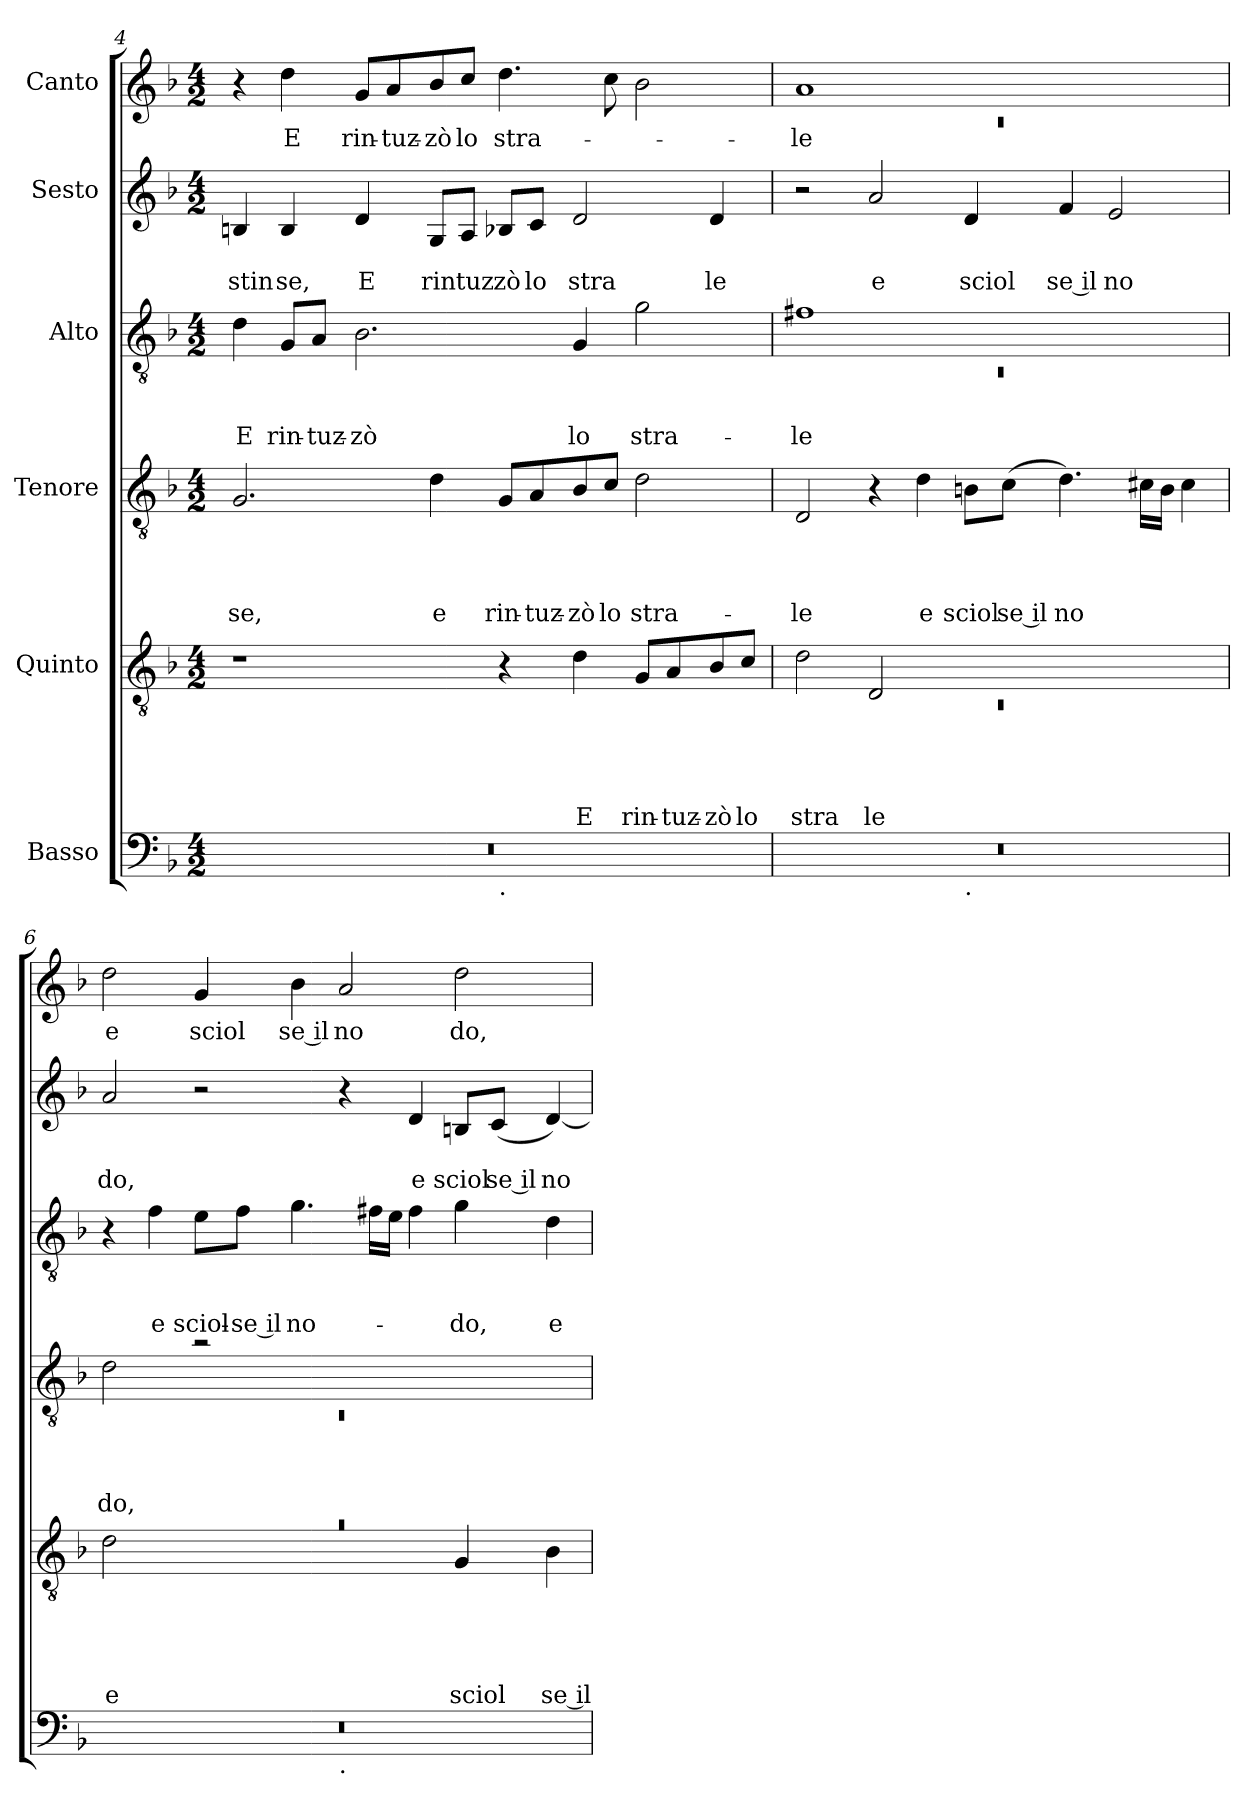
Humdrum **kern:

**kern	**kern	**text	**text	**text	**text	**text	**kern	**text	**text	**text	**text	**kern	**text	**text	**text	**kern	**text	**text	**kern	**text
*part6	*part5	*part5	*part5	*part5	*part5	*part5	*part4	*part4	*part4	*part4	*part4	*part3	*part3	*part3	*part3	*part2	*part2	*part2	*part1	*part1
*staff6	*staff5	*staff5	*staff5	*staff5	*staff5	*staff5	*staff4	*staff4	*staff4	*staff4	*staff4	*staff3	*staff3	*staff3	*staff3	*staff2	*staff2	*staff2	*staff1	*staff1
*I"Basso	*I"Quinto	*	*	*	*	*	*I"Tenore	*	*	*	*	*I"Alto	*	*	*	*I"Sesto	*	*	*I"Canto	*
*clefF4	*clefGv2	*	*	*	*	*	*clefGv2	*	*	*	*	*clefGv2	*	*	*	*clefG2	*	*	*clefG2	*
*ITrd-3c-5	*	*	*	*	*	*	*ITrd-3c-5	*	*	*	*	*ITrd-3c-5	*	*	*	*ITrd-3c-5	*	*	*	*
*k[b-e-]	*k[b-]	*	*	*	*	*	*k[b-e-]	*	*	*	*	*k[b-e-]	*	*	*	*k[b-e-]	*	*	*k[b-]	*
*B-:	*F:	*	*	*	*	*	*B-:	*	*	*	*	*B-:	*	*	*	*B-:	*	*	*F:	*
*M4/2	*M4/2	*	*	*	*	*	*M4/2	*	*	*	*	*M4/2	*	*	*	*M4/2	*	*	*M4/2	*
=4	=4	=4	=4	=4	=4	=4	=4	=4	=4	=4	=4	=4	=4	=4	=4	=4	=4	=4	=4	=4
!	!	!	!	!	!	!	!	!	!	!	!LO:LY:b	!	!	!	!LO:LY:b	!	!	!LO:LY:b	!	!
*^	*	*	*	*	*	*	*	*	*	*	*	*	*	*	*	*	*	*	*	*
0r	1ryy	1r	.	.	.	.	.	2.c/	.	.	.	-se,	4g\	.	.	E	4en/	.	stin	4r	.
!	!	!	!	!	!	!	!	!	!	!	!	!	!	!	!	!LO:LY:b	!	!	!LO:LY:b	!	!LO:LY:b
.	.	.	.	.	.	.	.	.	.	.	.	.	8c/L	.	.	rin-	4e/	.	se,	4dd\	E
!	!	!	!	!	!	!	!	!	!	!	!	!	!	!	!	!LO:LY:b	!	!	!	!	!
.	.	.	.	.	.	.	.	.	.	.	.	.	8d/J	.	.	-tuz-	.	.	.	.	.
!	!	!	!	!	!	!	!	!	!	!	!	!	!	!	!	!LO:LY:b	!	!	!LO:LY:b	!	!LO:LY:b
.	.	.	.	.	.	.	.	.	.	.	.	.	2.e-\	.	.	-zò	4g/	.	E	8g/L	rin-
!	!	!	!	!	!	!	!	!	!	!	!	!	!	!	!	!	!	!	!	!	!LO:LY:b
.	.	.	.	.	.	.	.	.	.	.	.	.	.	.	.	.	.	.	.	8a/	-tuz-
!	!	!	!	!	!	!	!	!	!	!	!	!LO:LY:b	!	!	!	!	!	!	!LO:LY:b	!	!LO:LY:b
.	.	.	.	.	.	.	.	4g\	.	.	.	e	.	.	.	.	8c/L	.	rin	8b-/	-zò
!	!	!	!	!	!	!	!	!	!	!	!	!	!	!	!	!	!	!	!LO:LY:b	!	!LO:LY:b
.	.	.	.	.	.	.	.	.	.	.	.	.	.	.	.	.	8d/J	.	tuz	8cc/J	lo
!	!LO:TX:b:t=.	!	!	!	!	!	!	!	!	!	!	!	!	!	!	!	!	!	!	!	!
!	!	!	!	!	!	!	!	!	!	!	!	!LO:LY:b	!	!	!	!	!	!	!LO:LY:b	!	!LO:LY:b
.	1ryy	4r	.	.	.	.	.	8c/L	.	.	.	rin-	.	.	.	.	8e-X/L	.	zò	4.dd\	stra-
!	!	!	!	!	!	!	!	!	!	!	!	!LO:LY:b	!	!	!	!	!	!	!LO:LY:b	!	!
.	.	.	.	.	.	.	.	8d/	.	.	.	-tuz-	.	.	.	.	8f/J	.	lo	.	.
!	!	!	!	!	!	!	!LO:LY:b	!	!	!	!	!LO:LY:b	!	!	!	!LO:LY:b	!	!	!LO:LY:b	!	!
.	.	4d\	.	.	.	.	E	8e-/	.	.	.	-zò	4c/	.	.	lo	2g/	.	stra	.	.
!	!	!	!	!	!	!	!	!	!	!	!	!LO:LY:b	!	!	!	!	!	!	!	!	!
.	.	.	.	.	.	.	.	8f/J	.	.	.	lo	.	.	.	.	.	.	.	8cc\	.
!	!	!	!	!	!	!	!LO:LY:b	!	!	!	!	!LO:LY:b	!	!	!	!LO:LY:b	!	!	!	!	!
.	.	8G/L	.	.	.	.	rin-	2g\	.	.	.	stra-	2cc\	.	.	stra-	.	.	.	2b-\	.
!	!	!	!	!	!	!	!LO:LY:b	!	!	!	!	!	!	!	!	!	!	!	!	!	!
.	.	8A/	.	.	.	.	-tuz-	.	.	.	.	.	.	.	.	.	.	.	.	.	.
!	!	!	!	!	!	!	!LO:LY:b	!	!	!	!	!	!	!	!	!	!	!	!LO:LY:b	!	!
.	.	8B-/	.	.	.	.	-zò	.	.	.	.	.	.	.	.	.	4g/	.	le	.	.
!	!	!	!	!	!	!	!LO:LY:b	!	!	!	!	!	!	!	!	!	!	!	!	!	!
.	.	8c/J	.	.	.	.	lo	.	.	.	.	.	.	.	.	.	.	.	.	.	.
!!LO:PB:g=z
=5	=5	=5	=5	=5	=5	=5	=5	=5	=5	=5	=5	=5	=5	=5	=5	=5	=5	=5	=5	=5	=5
*	*	*^	*	*	*	*	*	*	*	*	*	*	*^	*	*	*	*	*	*	*^	*
!	!	!	!LO:N:vis=1	!	!	!	!	!LO:LY:b	!	!	!	!	!LO:LY:b	!	!LO:N:vis=1	!	!	!LO:LY:b	!	!	!	!	!LO:N:vis=1	!LO:LY:b
0r	1ryy	2d\	0rC	.	.	.	.	stra	2G/	.	.	.	-le	1bn	0rC	.	.	-le	2r	.	.	1a	0rc	-le
!	!	!	!	!	!	!	!	!LO:LY:b	!	!	!	!	!	!	!	!	!	!	!	!	!LO:LY:b	!	!	!
.	.	2D/	.	.	.	.	.	le	4r	.	.	.	.	.	.	.	.	.	2dd/	.	e	.	.	.
!	!	!	!	!	!	!	!	!	!	!	!	!	!LO:LY:b	!	!	!	!	!	!	!	!	!	!	!
.	.	.	.	.	.	.	.	.	4g\	.	.	.	e	.	.	.	.	.	.	.	.	.	.	.
!	!LO:TX:b:t=.	!	!	!	!	!	!	!	!	!	!	!	!	!	!	!	!	!	!	!	!	!	!	!
!	!	!	!	!	!	!	!	!	!	!	!	!	!LO:LY:b	!	!	!	!	!	!	!	!LO:LY:b	!	!	!
.	1ryy	1ryy	.	.	.	.	.	.	8en\L	.	.	.	sciol	1ryy	.	.	.	.	4g/	.	sciol	1ryy	.	.
!	!	!	!	!	!	!	!	!	!	!	!	!	!LO:LY:b:rj	!	!	!	!	!	!	!	!	!	!	!
.	.	.	.	.	.	.	.	.	(<8f\J	.	.	.	se il	.	.	.	.	.	.	.	.	.	.	.
!	!	!	!	!	!	!	!	!	!	!	!	!	!LO:LY:b	!	!	!	!	!	!	!	!LO:LY:b:rj	!	!	!
.	.	.	.	.	.	.	.	.	4.g\)	.	.	.	no	.	.	.	.	.	4b-/	.	se il	.	.	.
!	!	!	!	!	!	!	!	!	!	!	!	!	!	!	!	!	!	!	!	!	!LO:LY:b	!	!	!
.	.	.	.	.	.	.	.	.	.	.	.	.	.	.	.	.	.	.	2a/	.	no	.	.	.
.	.	.	.	.	.	.	.	.	16f#X\LL	.	.	.	.	.	.	.	.	.	.	.	.	.	.	.
.	.	.	.	.	.	.	.	.	16e\JJ	.	.	.	.	.	.	.	.	.	.	.	.	.	.	.
.	.	.	.	.	.	.	.	.	4f#\	.	.	.	.	.	.	.	.	.	.	.	.	.	.	.
*	*	*	*	*	*	*	*	*	*	*	*	*	*	*v	*v	*	*	*	*	*	*	*v	*v	*
=6	=6	=6	=6	=6	=6	=6	=6	=6	=6	=6	=6	=6	=6	=6	=6	=6	=6	=6	=6	=6	=6	=6
*	*	*	*	*	*	*	*	*	*^	*	*	*	*	*	*	*	*	*	*	*	*	*
!	!	!LO:N:vis=1	!	!	!	!	!	!LO:LY:b	!	!LO:N:vis=1	!	!	!	!LO:LY:b	!	!	!	!	!	!	!LO:LY:b	!	!LO:LY:b
0r	1ryy	0ra	2d\	.	.	.	.	e	2g\	0rC	.	.	.	do,	4r	.	.	.	2dd/	.	do,	2dd\	e
!	!	!	!	!	!	!	!	!	!	!	!	!	!	!	!	!	!	!LO:LY:b	!	!	!	!	!
.	.	.	.	.	.	.	.	.	.	.	.	.	.	.	4b-\	.	.	e	.	.	.	.	.
!	!	!	!	!	!	!	!	!	!	!	!	!	!	!	!	!	!	!LO:LY:b	!	!	!	!	!LO:LY:b
.	.	.	1ryy	.	.	.	.	.	2ra	.	.	.	.	.	8a\L	.	.	sciol-	2r	.	.	4g/	sciol
!	!	!	!	!	!	!	!	!	!	!	!	!	!	!	!	!	!	!LO:LY:b:rj	!	!	!	!	!
.	.	.	.	.	.	.	.	.	.	.	.	.	.	.	8b-\J	.	.	-se il	.	.	.	.	.
!	!	!	!	!	!	!	!	!	!	!	!	!	!	!	!	!	!	!LO:LY:b	!	!	!	!	!LO:LY:b:rj
.	.	.	.	.	.	.	.	.	.	.	.	.	.	.	4.cc\	.	.	no-	.	.	.	4b-\	se il
!	!LO:TX:b:t=.	!	!	!	!	!	!	!	!	!	!	!	!	!	!	!	!	!	!	!	!	!	!
!	!	!	!	!	!	!	!	!	!	!	!	!	!	!	!	!	!	!	!	!	!	!	!LO:LY:b
.	1ryy	.	.	.	.	.	.	.	1ryy	.	.	.	.	.	.	.	.	.	4r	.	.	2a/	no
.	.	.	.	.	.	.	.	.	.	.	.	.	.	.	16bn\LL	.	.	.	.	.	.	.	.
.	.	.	.	.	.	.	.	.	.	.	.	.	.	.	16a\JJ	.	.	.	.	.	.	.	.
!	!	!	!	!	!	!	!	!	!	!	!	!	!	!	!	!	!	!	!	!	!LO:LY:b	!	!
.	.	.	.	.	.	.	.	.	.	.	.	.	.	.	4b\	.	.	.	4g/	.	e	.	.
!	!	!	!	!	!	!	!	!LO:LY:b	!	!	!	!	!	!	!	!	!	!LO:LY:b	!	!	!LO:LY:b	!	!LO:LY:b
.	.	.	4G/	.	.	.	.	sciol	.	.	.	.	.	.	4cc\	.	.	-do,	8en/L	.	sciol	2dd\	do,
!	!	!	!	!	!	!	!	!	!	!	!	!	!	!	!	!	!	!	!	!	!LO:LY:b:rj	!	!
.	.	.	.	.	.	.	.	.	.	.	.	.	.	.	.	.	.	.	(<8f/J	.	se il	.	.
!	!	!	!	!	!	!	!	!LO:LY:b:rj	!	!	!	!	!	!	!	!	!	!LO:LY:b	!	!	!LO:LY:b	!	!
.	.	.	4B-\	.	.	.	.	se il	.	.	.	.	.	.	4g\	.	.	e	[<4g/)	.	no	.	.
*v	*v	*	*	*	*	*	*	*	*v	*v	*	*	*	*	*	*	*	*	*	*	*	*	*
*	*v	*v	*	*	*	*	*	*	*	*	*	*	*	*	*	*	*	*	*	*	*
=	=	=	=	=	=	=	=	=	=	=	=	=	=	=	=	=	=	=	=	=
*-	*-	*-	*-	*-	*-	*-	*-	*-	*-	*-	*-	*-	*-	*-	*-	*-	*-	*-	*-	*-
